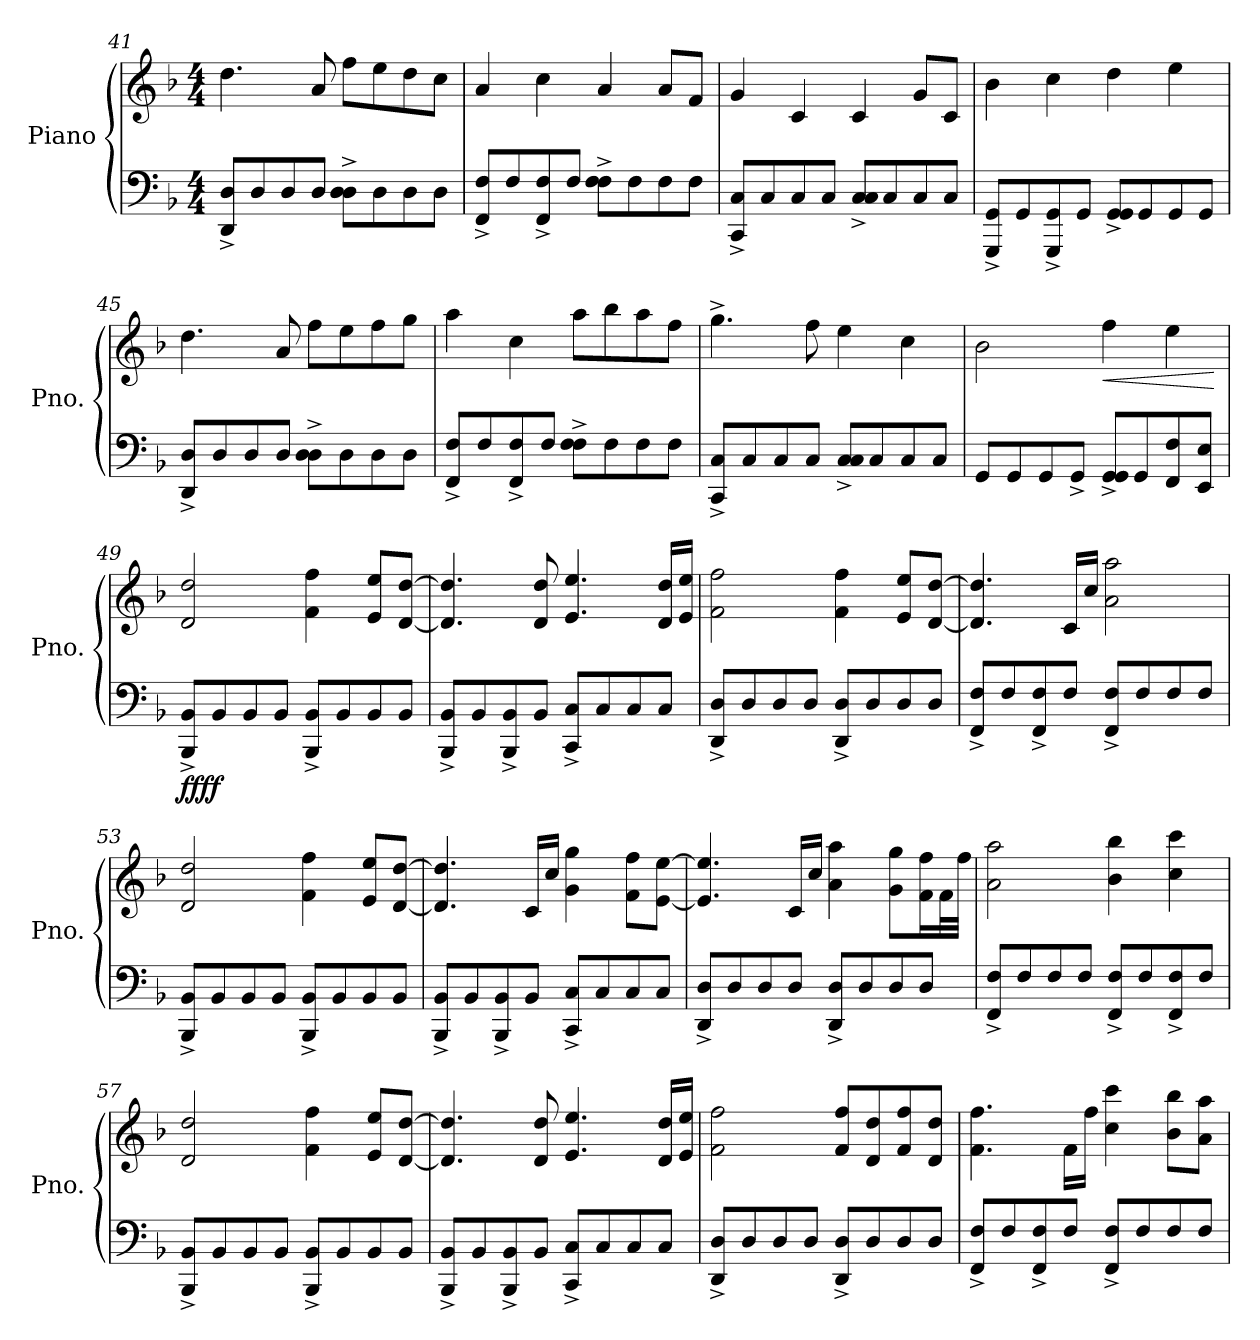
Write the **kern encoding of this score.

**kern	**kern	**dynam
*part1	*part1	*part1
*staff2	*staff1	*staff1/2
*I"Piano	*	*
*I'Pno.	*	*
!!LO:LB:g=z
*clefF4	*clefG2	*
*k[b-]	*k[b-]	*
*M4/4	*M4/4	*
=41	=41	=41
8DD/^ 8D/^L	4.dd\	.
8D/	.	.
8D/	.	.
8D/J	8a/	.
8D\^ 8D\^L	8ff\L	.
8D\	8ee\	.
8D\	8dd\	.
8D\J	8cc\J	.
=42	=42	=42
8FF/^ 8F/^L	4a/	.
8F/	.	.
8FF/^ 8F/^	4cc\	.
8F/J	.	.
8F\^ 8F\^L	4a/	.
8F\	.	.
8F\	8a/L	.
8F\J	8f/J	.
=43	=43	=43
8CC/^ 8C/^L	4g/	.
8C/	.	.
8C/	4c/	.
8C/J	.	.
8C/^ 8C/^L	4c/	.
8C/	.	.
8C/	8g/L	.
8C/J	8c/J	.
=44	=44	=44
8GGG/^ 8GG/^L	4b-\	.
8GG/	.	.
8GGG/^ 8GG/^	4cc\	.
8GG/J	.	.
8GG/^ 8GG/^L	4dd\	.
8GG/	.	.
8GG/	4ee\	.
8GG/J	.	.
=45	=45	=45
8DD/^ 8D/^L	4.dd\	.
8D/	.	.
8D/	.	.
8D/J	8a/	.
8D\^ 8D\^L	8ff\L	.
8D\	8ee\	.
8D\	8ff\	.
8D\J	8gg\J	.
!!LO:LB:g=z
=46	=46	=46
8FF/^ 8F/^L	4aa\	.
8F/	.	.
8FF/^ 8F/^	4cc\	.
8F/J	.	.
8F\^ 8F\^L	8aa\L	.
8F\	8bb-\	.
8F\	8aa\	.
8F\J	8ff\J	.
=47	=47	=47
8CC/^ 8C/^L	4.gg^\	.
8C/	.	.
8C/	.	.
8C/J	8ff\	.
8C/^ 8C/^L	4ee\	.
8C/	.	.
8C/	4cc\	.
8C/J	.	.
=48	=48	=48
8GG/L	2b-\	.
8GG/	.	.
8GG/	.	.
8GG^/J	.	.
!	!	!LO:HP:b
8GG/^ 8GG/^L	4ff\	<
8GG/	.	.
8FF/ 8F/	4ee\	.
8EE/ 8E/J	.	.
.	.	[
=49	=49	=49
!	!	!LO:DY:b=2
!	!	!LO:DY:n=1:b
8BBB-/^ 8BB-/^L	2d/ 2dd/	f fff
8BB-/	.	.
8BB-/	.	.
8BB-/J	.	.
8BBB-/^ 8BB-/^L	4f\ 4ff\	.
8BB-/	.	.
8BB-/	8e/ 8ee/L	.
8BB-/J	[8d/ [8dd/J	.
=50	=50	=50
8BBB-/^ 8BB-/^L	4.d/] 4.dd/]	.
8BB-/	.	.
8BBB-/^ 8BB-/^	.	.
8BB-/J	8d/ 8dd/	.
8CC/^ 8C/^L	4.e/ 4.ee/	.
8C/	.	.
8C/	.	.
8C/J	16d/ 16dd/LL	.
.	16e/ 16ee/JJ	.
!!LO:PB:g=z
=51	=51	=51
8DD/^ 8D/^L	2f\ 2ff\	.
8D/	.	.
8D/	.	.
8D/J	.	.
8DD/^ 8D/^L	4f\ 4ff\	.
8D/	.	.
8D/	8e/ 8ee/L	.
8D/J	[8d/ [8dd/J	.
=52	=52	=52
8FF/^ 8F/^L	4.d/] 4.dd/]	.
8F/	.	.
8FF/^ 8F/^	.	.
8F/J	16c/LL	.
.	16cc/JJ	.
8FF/^ 8F/^L	2a\ 2aa\	.
8F/	.	.
8F/	.	.
8F/J	.	.
=53	=53	=53
8BBB-/^ 8BB-/^L	2d/ 2dd/	.
8BB-/	.	.
8BB-/	.	.
8BB-/J	.	.
8BBB-/^ 8BB-/^L	4f\ 4ff\	.
8BB-/	.	.
8BB-/	8e/ 8ee/L	.
8BB-/J	[8d/ [8dd/J	.
=54	=54	=54
8BBB-/^ 8BB-/^L	4.d/] 4.dd/]	.
8BB-/	.	.
8BBB-/^ 8BB-/^	.	.
8BB-/J	16c/LL	.
.	16cc/JJ	.
8CC/^ 8C/^L	4g\ 4gg\	.
8C/	.	.
8C/	8f\ 8ff\L	.
8C/J	[8e\ [8ee\J	.
=55	=55	=55
8DD/^ 8D/^L	4.e/] 4.ee/]	.
8D/	.	.
8D/	.	.
8D/J	16c/LL	.
.	16cc/JJ	.
8DD/^ 8D/^L	4a\ 4aa\	.
8D/	.	.
8D/	8g\ 8gg\L	.
8D/J	16f\ 16ff\L	.
.	32f\L	.
.	32ff\JJJ	.
!!LO:LB:g=z
=56	=56	=56
8FF/^ 8F/^L	2a\ 2aa\	.
8F/	.	.
8F/	.	.
8F/J	.	.
8FF/^ 8F/^L	4b-\ 4bb-\	.
8F/	.	.
8FF/^ 8F/^	4cc\ 4ccc\	.
8F/J	.	.
=57	=57	=57
8BBB-/^ 8BB-/^L	2d/ 2dd/	.
8BB-/	.	.
8BB-/	.	.
8BB-/J	.	.
8BBB-/^ 8BB-/^L	4f\ 4ff\	.
8BB-/	.	.
8BB-/	8e/ 8ee/L	.
8BB-/J	[8d/ [8dd/J	.
=58	=58	=58
8BBB-/^ 8BB-/^L	4.d/] 4.dd/]	.
8BB-/	.	.
8BBB-/^ 8BB-/^	.	.
8BB-/J	8d/ 8dd/	.
8CC/^ 8C/^L	4.e/ 4.ee/	.
8C/	.	.
8C/	.	.
8C/J	16d/ 16dd/LL	.
.	16e/ 16ee/JJ	.
=59	=59	=59
8DD/^ 8D/^L	2f\ 2ff\	.
8D/	.	.
8D/	.	.
8D/J	.	.
8DD/^ 8D/^L	8f/ 8ff/L	.
8D/	8d/ 8dd/	.
8D/	8f/ 8ff/	.
8D/J	8d/ 8dd/J	.
=60	=60	=60
8FF/^ 8F/^L	4.f\ 4.ff\	.
8F/	.	.
8FF/^ 8F/^	.	.
8F/J	16f\LL	.
.	16ff\JJ	.
8FF/^ 8F/^L	4cc\ 4ccc\	.
8F/	.	.
8F/	8b-\ 8bb-\L	.
8F/J	8a\ 8aa\J	.
=	=	=
*-	*-	*-
